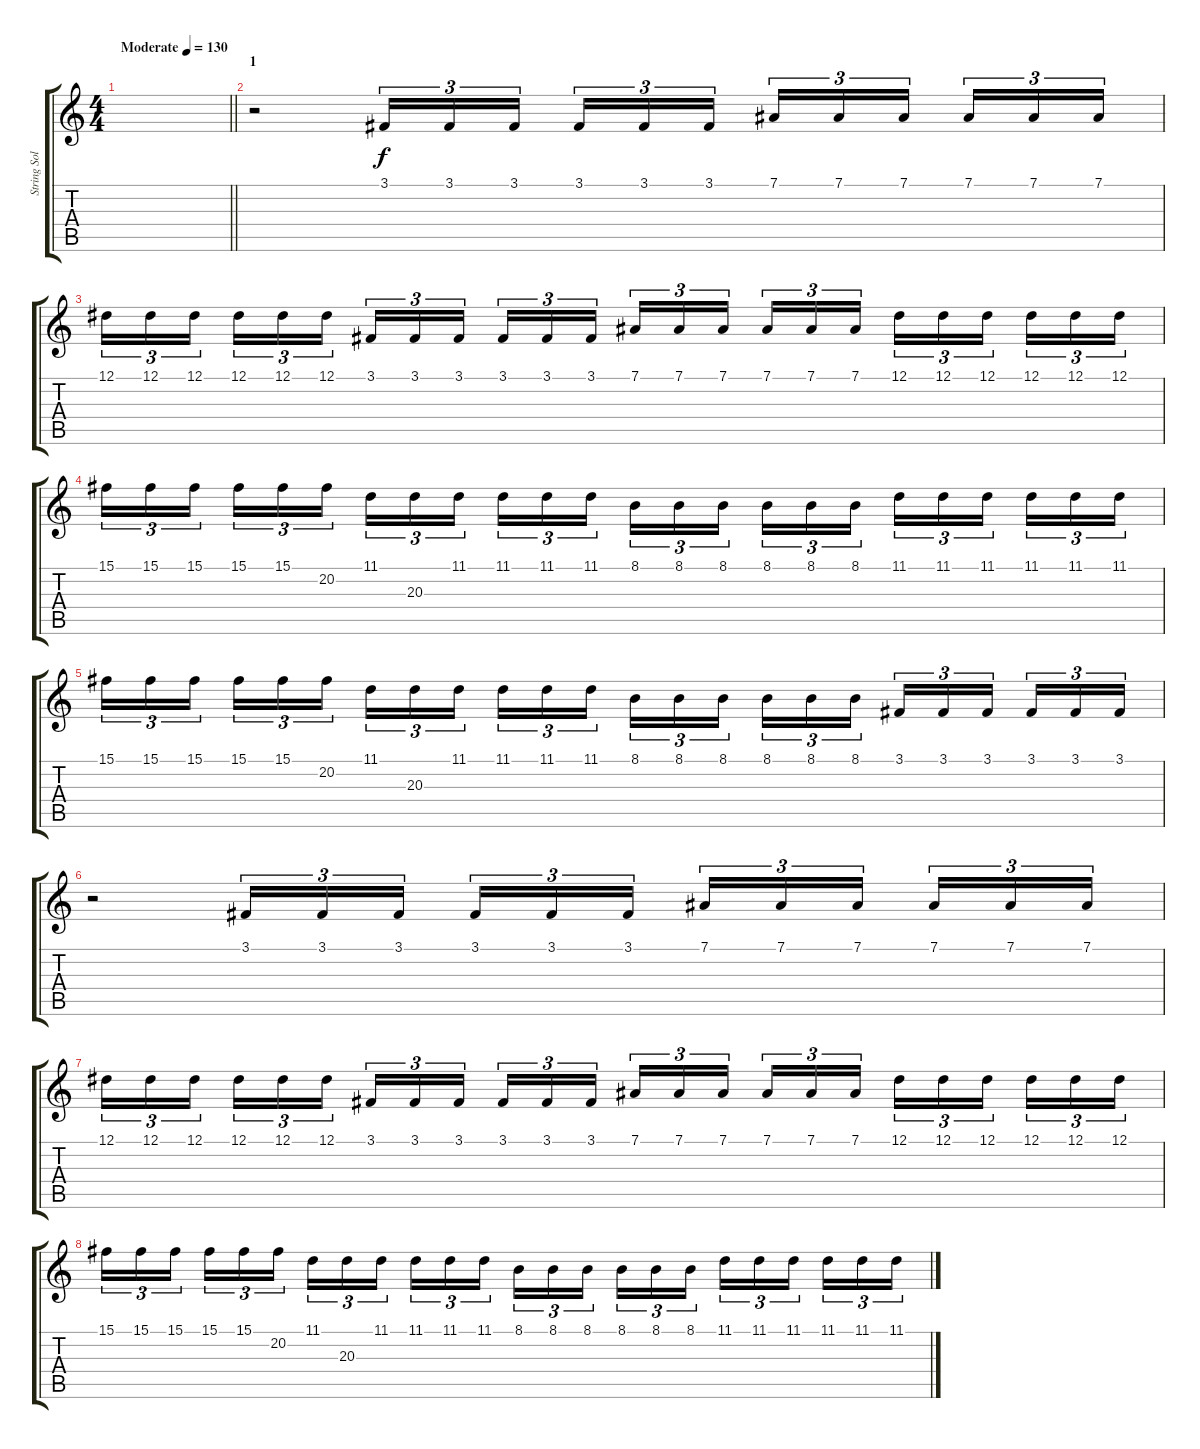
\track ("String Solo" "String Sol") {instrument stringensemble1}
\staff {score tabs}
\tuning (Eb4 Bb3 Gb3 Db3 Ab2 Eb2) {hide}
\ts (4 4)
\tempo (130 "Moderate")
\clef g2
\barLineRight lightlight
\ks c
|
\section ("" "1")
r.2 3.1.16{tu (3 2)} 3.1.16{tu (3 2)} 3.1.16{tu (3 2) beam splitsecondary} 3.1.16{tu (3 2)} 3.1.16{tu (3 2)} 3.1.16{tu (3 2)} 7.1.16{tu (3 2)} 7.1.16{tu (3 2)} 7.1.16{tu (3 2) beam splitsecondary} 7.1.16{tu (3 2)} 7.1.16{tu (3 2)} 7.1.16{tu (3 2)} |
12.1.16{tu (3 2)} 12.1.16{tu (3 2)} 12.1.16{tu (3 2) beam splitsecondary} 12.1.16{tu (3 2)} 12.1.16{tu (3 2)} 12.1.16{tu (3 2)} 3.1.16{tu (3 2)} 3.1.16{tu (3 2)} 3.1.16{tu (3 2) beam splitsecondary} 3.1.16{tu (3 2)} 3.1.16{tu (3 2)} 3.1.16{tu (3 2)} 7.1.16{tu (3 2)} 7.1.16{tu (3 2)} 7.1.16{tu (3 2) beam splitsecondary} 7.1.16{tu (3 2)} 7.1.16{tu (3 2)} 7.1.16{tu (3 2)} 12.1.16{tu (3 2)} 12.1.16{tu (3 2)} 12.1.16{tu (3 2) beam splitsecondary} 12.1.16{tu (3 2)} 12.1.16{tu (3 2)} 12.1.16{tu (3 2)} |
15.1.16{tu (3 2)} 15.1.16{tu (3 2)} 15.1.16{tu (3 2) beam splitsecondary} 15.1.16{tu (3 2)} 15.1.16{tu (3 2)} 20.2.16{tu (3 2)} 11.1.16{tu (3 2)} 20.3.16{tu (3 2)} 11.1.16{tu (3 2) beam splitsecondary} 11.1.16{tu (3 2)} 11.1.16{tu (3 2)} 11.1.16{tu (3 2)} 8.1.16{tu (3 2)} 8.1.16{tu (3 2)} 8.1.16{tu (3 2) beam splitsecondary} 8.1.16{tu (3 2)} 8.1.16{tu (3 2)} 8.1.16{tu (3 2)} 11.1.16{tu (3 2)} 11.1.16{tu (3 2)} 11.1.16{tu (3 2) beam splitsecondary} 11.1.16{tu (3 2)} 11.1.16{tu (3 2)} 11.1.16{tu (3 2)} |
15.1.16{tu (3 2)} 15.1.16{tu (3 2)} 15.1.16{tu (3 2) beam splitsecondary} 15.1.16{tu (3 2)} 15.1.16{tu (3 2)} 20.2.16{tu (3 2)} 11.1.16{tu (3 2)} 20.3.16{tu (3 2)} 11.1.16{tu (3 2) beam splitsecondary} 11.1.16{tu (3 2)} 11.1.16{tu (3 2)} 11.1.16{tu (3 2)} 8.1.16{tu (3 2)} 8.1.16{tu (3 2)} 8.1.16{tu (3 2) beam splitsecondary} 8.1.16{tu (3 2)} 8.1.16{tu (3 2)} 8.1.16{tu (3 2)} 3.1.16{tu (3 2)} 3.1.16{tu (3 2)} 3.1.16{tu (3 2) beam splitsecondary} 3.1.16{tu (3 2)} 3.1.16{tu (3 2)} 3.1.16{tu (3 2)} |
r.2 3.1.16{tu (3 2)} 3.1.16{tu (3 2)} 3.1.16{tu (3 2) beam splitsecondary} 3.1.16{tu (3 2)} 3.1.16{tu (3 2)} 3.1.16{tu (3 2)} 7.1.16{tu (3 2)} 7.1.16{tu (3 2)} 7.1.16{tu (3 2) beam splitsecondary} 7.1.16{tu (3 2)} 7.1.16{tu (3 2)} 7.1.16{tu (3 2)} |
12.1.16{tu (3 2)} 12.1.16{tu (3 2)} 12.1.16{tu (3 2) beam splitsecondary} 12.1.16{tu (3 2)} 12.1.16{tu (3 2)} 12.1.16{tu (3 2)} 3.1.16{tu (3 2)} 3.1.16{tu (3 2)} 3.1.16{tu (3 2) beam splitsecondary} 3.1.16{tu (3 2)} 3.1.16{tu (3 2)} 3.1.16{tu (3 2)} 7.1.16{tu (3 2)} 7.1.16{tu (3 2)} 7.1.16{tu (3 2) beam splitsecondary} 7.1.16{tu (3 2)} 7.1.16{tu (3 2)} 7.1.16{tu (3 2)} 12.1.16{tu (3 2)} 12.1.16{tu (3 2)} 12.1.16{tu (3 2) beam splitsecondary} 12.1.16{tu (3 2)} 12.1.16{tu (3 2)} 12.1.16{tu (3 2)} |
15.1.16{tu (3 2)} 15.1.16{tu (3 2)} 15.1.16{tu (3 2) beam splitsecondary} 15.1.16{tu (3 2)} 15.1.16{tu (3 2)} 20.2.16{tu (3 2)} 11.1.16{tu (3 2)} 20.3.16{tu (3 2)} 11.1.16{tu (3 2) beam splitsecondary} 11.1.16{tu (3 2)} 11.1.16{tu (3 2)} 11.1.16{tu (3 2)} 8.1.16{tu (3 2)} 8.1.16{tu (3 2)} 8.1.16{tu (3 2) beam splitsecondary} 8.1.16{tu (3 2)} 8.1.16{tu (3 2)} 8.1.16{tu (3 2)} 11.1.16{tu (3 2)} 11.1.16{tu (3 2)} 11.1.16{tu (3 2) beam splitsecondary} 11.1.16{tu (3 2)} 11.1.16{tu (3 2)} 11.1.16{tu (3 2)}
